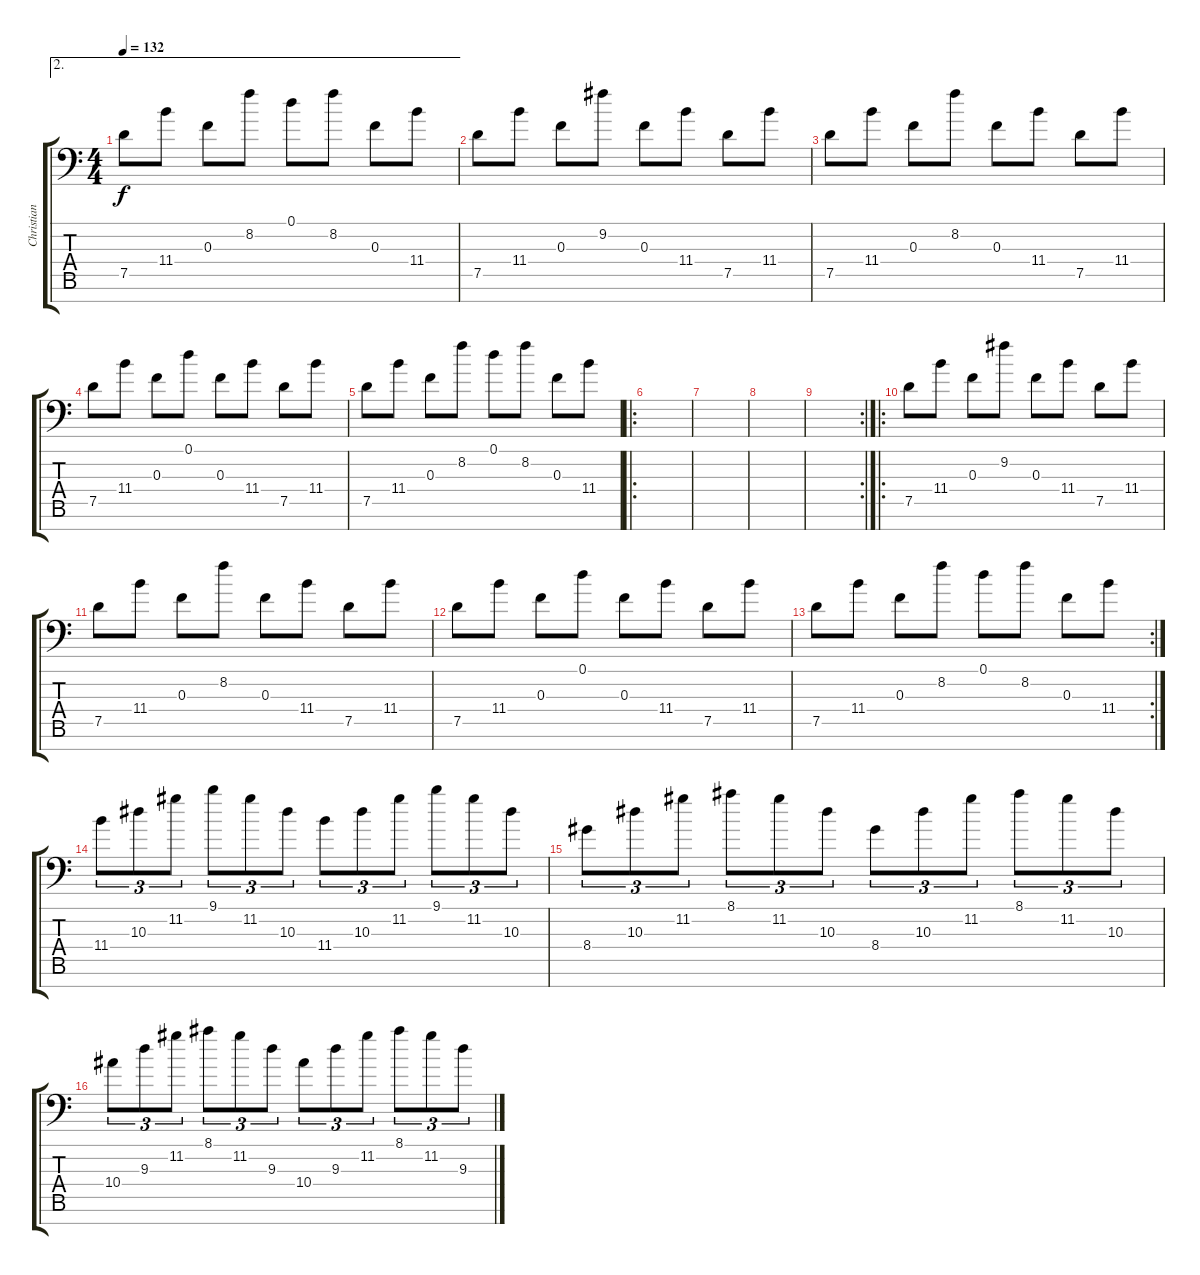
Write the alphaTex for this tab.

\track ("Christian Muenzner Clean" "Christian ") {instrument acousticguitarnylon}
\staff {score tabs}
\tuning (D4 A3 F3 C3 G2 D2 C-1) {hide}
\ae 2
\ts (4 4)
\tempo 132
\clef f4
\ks c
7.5.8{dy f} 11.4.8 0.3.8 8.2.8 0.1.8 8.2.8 0.3.8 11.4.8 |
7.5.8 11.4.8 0.3.8 9.2.8 0.3.8 11.4.8 7.5.8 11.4.8 |
7.5.8 11.4.8 0.3.8 8.2.8 0.3.8 11.4.8 7.5.8 11.4.8 |
7.5.8 11.4.8 0.3.8 0.1.8 0.3.8 11.4.8 7.5.8 11.4.8 |
7.5.8 11.4.8 0.3.8 8.2.8 0.1.8 8.2.8 0.3.8 11.4.8 |
\ro
|
|
|
\rc 2
|
\ro
7.5.8 11.4.8 0.3.8 9.2.8 0.3.8 11.4.8 7.5.8 11.4.8 |
7.5.8 11.4.8 0.3.8 8.2.8 0.3.8 11.4.8 7.5.8 11.4.8 |
7.5.8 11.4.8 0.3.8 0.1.8 0.3.8 11.4.8 7.5.8 11.4.8 |
\rc 2
7.5.8 11.4.8 0.3.8 8.2.8 0.1.8 8.2.8 0.3.8 11.4.8 |
11.4.8{tu (3 2)} 10.3.8{tu (3 2)} 11.2.8{tu (3 2)} 9.1.8{tu (3 2)} 11.2.8{tu (3 2)} 10.3.8{tu (3 2)} 11.4.8{tu (3 2)} 10.3.8{tu (3 2)} 11.2.8{tu (3 2)} 9.1.8{tu (3 2)} 11.2.8{tu (3 2)} 10.3.8{tu (3 2)} |
8.4.8{tu (3 2)} 10.3.8{tu (3 2)} 11.2.8{tu (3 2)} 8.1.8{tu (3 2)} 11.2.8{tu (3 2)} 10.3.8{tu (3 2)} 8.4.8{tu (3 2)} 10.3.8{tu (3 2)} 11.2.8{tu (3 2)} 8.1.8{tu (3 2)} 11.2.8{tu (3 2)} 10.3.8{tu (3 2)} |
10.4.8{tu (3 2)} 9.3.8{tu (3 2)} 11.2.8{tu (3 2)} 8.1.8{tu (3 2)} 11.2.8{tu (3 2)} 9.3.8{tu (3 2)} 10.4.8{tu (3 2)} 9.3.8{tu (3 2)} 11.2.8{tu (3 2)} 8.1.8{tu (3 2)} 11.2.8{tu (3 2)} 9.3.8{tu (3 2)}
